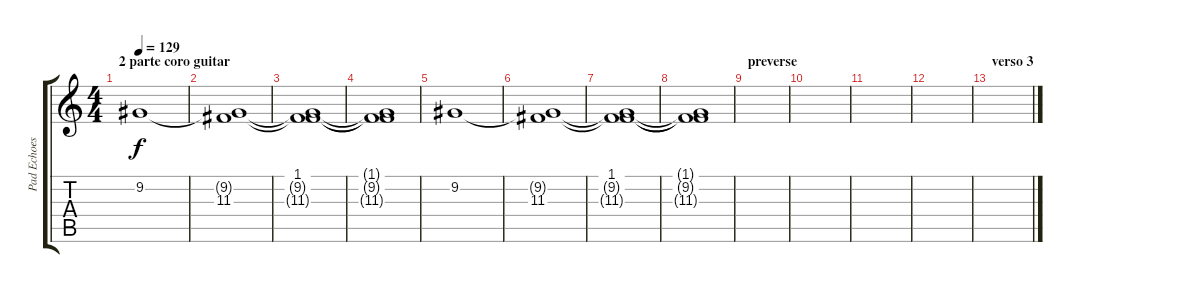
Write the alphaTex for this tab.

\track ("Pad Echoes" "Pad Echoes") {instrument fx7echoes}
\staff {score tabs}
\tuning (E4 B3 G3 D3 A2 E2) {hide}
\ts (4 4)
\section ("" "2 parte coro guitar")
\tempo 129
\clef g2
\ks c
9.2.1{dy f} |
(9.2{t} 11.3).1 |
(1.1 9.2{t} 11.3{t}).1 |
(1.1{t} 9.2{t} 11.3{t}).1 |
9.2.1 |
(9.2{t} 11.3).1 |
(1.1 9.2{t} 11.3{t}).1 |
(1.1{t} 9.2{t} 11.3{t}).1 |
\section ("" "preverse")
|
|
|
|
\section ("" "verso 3")
